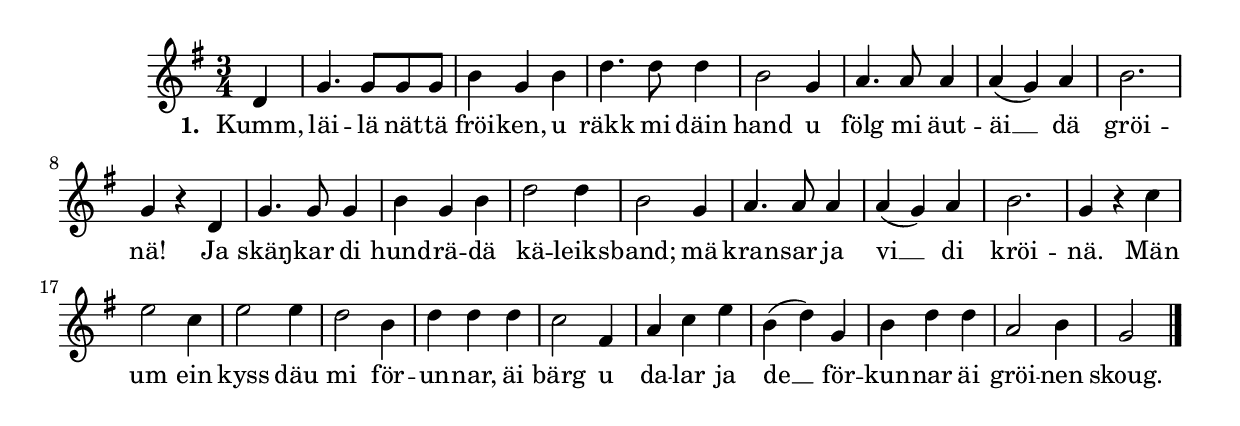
{
\time 3/4
\key g \major

\partial 4
 d'4  | 
 g'4. g'8 g' g'  | 
 b'4 g' b'  | 
 d''4. d''8 d''4  | 
 b'2 g'4  | 
 a'4. a'8 a'4  | 
 a'-( g'-) a'  | 
 b'2.  | 
 g'4 r d'  | 
 g'4. g'8 g'4  | 
 b' g' b'  | 
 d''2 d''4  | 
 b'2 g'4  | 
 a'4. a'8 a'4  | 
 a'-( g'-) a'  | 
 b'2.  | 
 g'4 r c''  | 
 e''2 c''4  | 
 e''2 e''4  | 
 d''2 b'4  | 
 d'' d'' d''  | 
 c''2 fis'4  | 
 a' c'' e''  | 
 b'-( d''-) g'  | 
 b' d'' d''  | 
 a'2 b'4  | 
 g'2 \bar "|."
 }
 \addlyrics {
     \set stanza = #"1. "
     Kumm, läi -- lä nät -- tä fröi -- ken, u räkk mi däin hand u
     fölg mi äut -- äi __ dä gröi -- nä! Ja skäŋ -- kar di hund -- rä -- dä
     kä -- leiks -- band; mä kran -- sar ja vi __ di kröi -- nä. Män
     um ein kyss däu mi för -- un -- nar, äi bärg u da -- lar ja
     de __ för -- kun -- nar äi gröi -- nen skoug.
}
